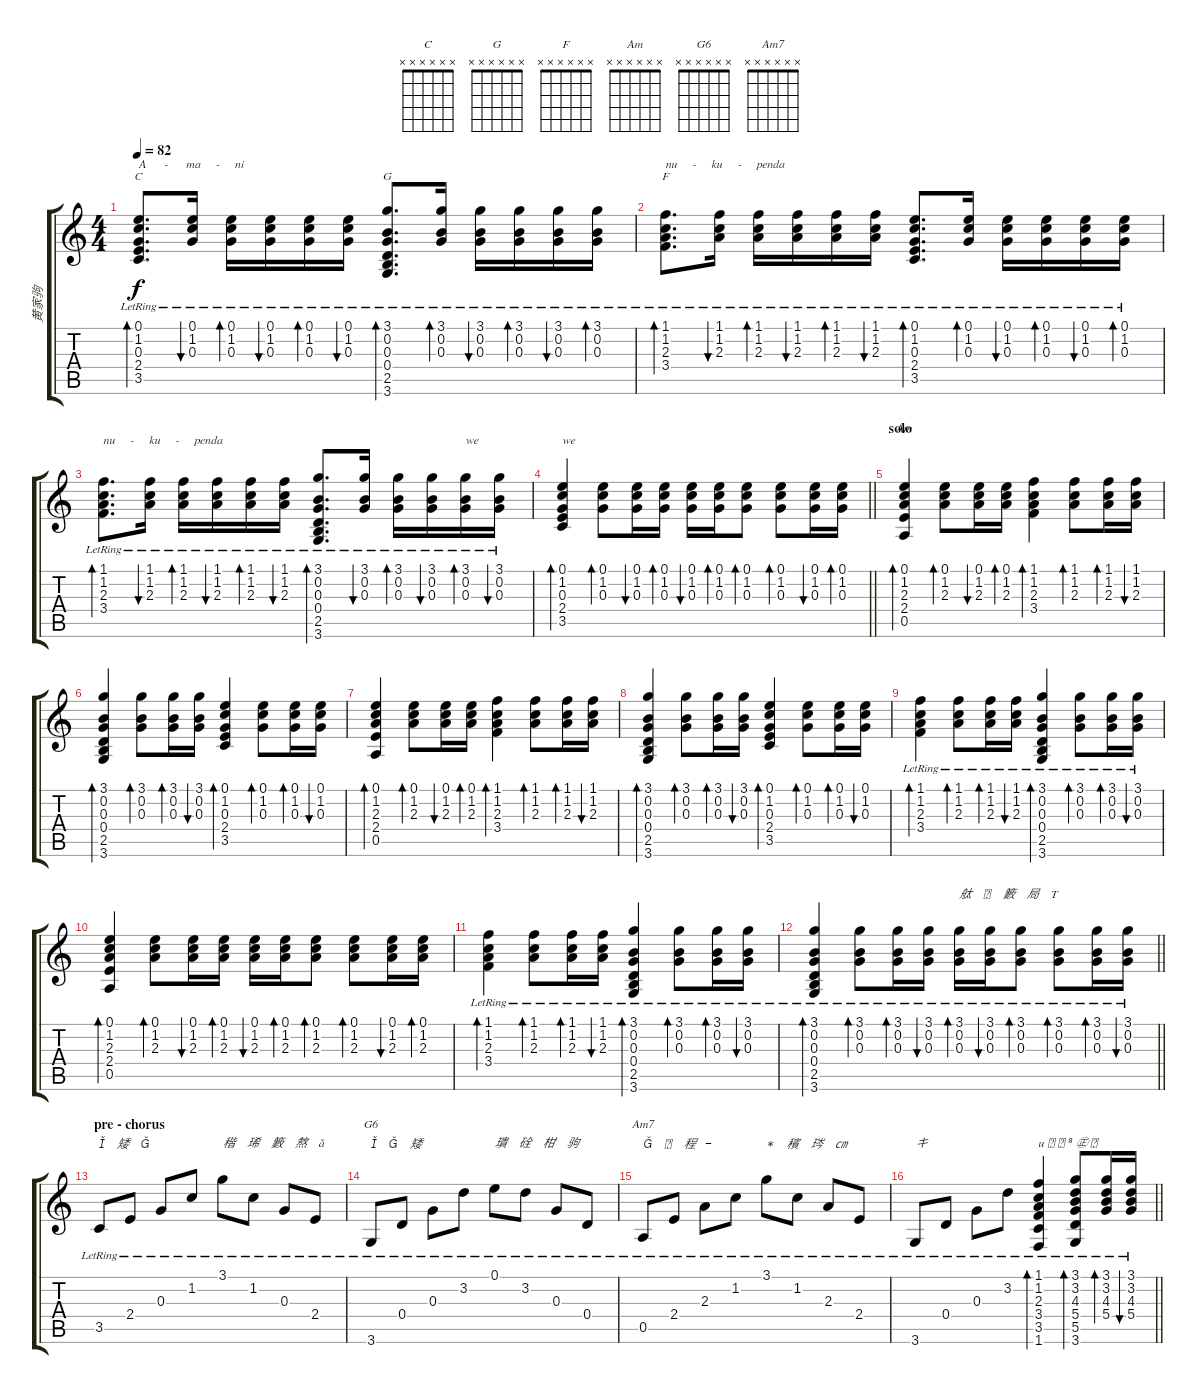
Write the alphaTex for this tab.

\track ("黄家驹" "黄家驹") {instrument acousticguitarsteel}
\staff {score tabs}
\tuning (E4 B3 G3 D3 A2 E2) {hide}
\chord ("C" x x x x x x)
\chord ("G" x x x x x x)
\chord ("F" x x x x x x)
\chord ("Am" x x x x x x)
\chord ("G6" x x x x x x)
\chord ("Am7" x x x x x x)
\ts (4 4)
\tempo 82
\clef g2
\ks c
(0.1{lr} 1.2{lr} 0.3{lr} 2.4{lr} 3.5{lr}).8{d bd 60 ch "C" txt "A      -      ma     -     ni" dy f} (0.1{lr} 1.2{lr} 0.3{lr}).16{bu 60} (0.1{lr} 1.2{lr} 0.3{lr}).16{bd 60} (0.1{lr} 1.2{lr} 0.3{lr}).16{bu 60} (0.1{lr} 1.2{lr} 0.3{lr}).16{bd 60} (0.1{lr} 1.2{lr} 0.3{lr}).16{bu 60} (3.1{lr} 0.2{lr} 0.3{lr} 0.4{lr} 2.5{lr} 3.6{lr}).8{d bd 60 ch "G"} (3.1{lr} 0.2{lr} 0.3{lr}).16{bd 60} (3.1{lr} 0.2{lr} 0.3{lr}).16{bu 60} (3.1{lr} 0.2{lr} 0.3{lr}).16{bd 60} (3.1{lr} 0.2{lr} 0.3{lr}).16{bu 60} (3.1{lr} 0.2{lr} 0.3{lr}).16{bd 60} |
(1.1{lr} 1.2{lr} 2.3{lr} 3.4{lr}).8{d bd 60 ch "F" txt "nu     -     ku     -     penda"} (1.1{lr} 1.2{lr} 2.3{lr}).16{bu 60} (1.1{lr} 1.2{lr} 2.3{lr}).16{bd 60} (1.1{lr} 1.2{lr} 2.3{lr}).16{bu 60} (1.1{lr} 1.2{lr} 2.3{lr}).16{bd 60} (1.1{lr} 1.2{lr} 2.3{lr}).16{bu 60} (0.1{lr} 1.2{lr} 0.3{lr} 2.4{lr} 3.5{lr}).8{d bd 60} (0.1{lr} 1.2{lr} 0.3{lr}).16{bd 60} (0.1{lr} 1.2{lr} 0.3{lr}).16{bu 60} (0.1{lr} 1.2{lr} 0.3{lr}).16{bd 60} (0.1{lr} 1.2{lr} 0.3{lr}).16{bu 60} (0.1{lr} 1.2{lr} 0.3{lr}).16{bd 60} |
(1.1{lr} 1.2{lr} 2.3{lr} 3.4{lr}).8{d bd 60 txt "nu     -     ku     -     penda"} (1.1{lr} 1.2{lr} 2.3{lr}).16{bu 60} (1.1{lr} 1.2{lr} 2.3{lr}).16{bd 60} (1.1{lr} 1.2{lr} 2.3{lr}).16{bu 60} (1.1{lr} 1.2{lr} 2.3{lr}).16{bd 60} (1.1{lr} 1.2{lr} 2.3{lr}).16{bu 60} (3.1{lr} 0.2{lr} 0.3{lr} 0.4{lr} 2.5{lr} 3.6{lr}).8{d bd 60} (3.1{lr} 0.2{lr} 0.3{lr}).16{bu 60} (3.1{lr} 0.2{lr} 0.3{lr}).16{bd 60} (3.1{lr} 0.2{lr} 0.3{lr}).16{bu 60} (3.1{lr} 0.2{lr} 0.3{lr}).16{bd 60 txt "we"} (3.1{lr} 0.2{lr} 0.3{lr}).16{bu 60} |
\barLineRight lightlight
(0.1 1.2 0.3 2.4 3.5).4{bd 60 txt "we"} (0.1 1.2 0.3).8{bd 60} (0.1 1.2 0.3).16{bu 60} (0.1 1.2 0.3).16{bd 60} (0.1 1.2 0.3).16{bu 60} (0.1 1.2 0.3).16{bd 60} (0.1 1.2 0.3).8{bd 60} (0.1 1.2 0.3).8{bd 60} (0.1 1.2 0.3).16{bu 60} (0.1 1.2 0.3).16{bd 60} |
\section ("" "solo")
(0.1 1.2 2.3 2.4 0.5).4{bd 60 ch "Am"} (0.1 1.2 2.3).8{bd 60} (0.1 1.2 2.3).16{bu 60} (0.1 1.2 2.3).16{bd 60} (1.1 1.2 2.3 3.4).4{bd 60} (1.1 1.2 2.3).8{bd 60} (1.1 1.2 2.3).16{bd 60} (1.1 1.2 2.3).16{bu 60} |
(3.1 0.2 0.3 0.4 2.5 3.6).4{bd 60} (3.1 0.2 0.3).8{bd 60} (3.1 0.2 0.3).16{bd 60} (3.1 0.2 0.3).16{bu 60} (0.1 1.2 0.3 2.4 3.5).4{bd 60} (0.1 1.2 0.3).8{bd 60} (0.1 1.2 0.3).16{bd 60} (0.1 1.2 0.3).16{bu 60} |
(0.1 1.2 2.3 2.4 0.5).4{bd 60} (0.1 1.2 2.3).8{bd 60} (0.1 1.2 2.3).16{bu 60} (0.1 1.2 2.3).16{bd 60} (1.1 1.2 2.3 3.4).4{bd 60} (1.1 1.2 2.3).8{bd 60} (1.1 1.2 2.3).16{bd 60} (1.1 1.2 2.3).16{bu 60} |
(3.1 0.2 0.3 0.4 2.5 3.6).4{bd 60} (3.1 0.2 0.3).8{bd 60} (3.1 0.2 0.3).16{bd 60} (3.1 0.2 0.3).16{bu 60} (0.1 1.2 0.3 2.4 3.5).4{bd 60} (0.1 1.2 0.3).8{bd 60} (0.1 1.2 0.3).16{bd 60} (0.1 1.2 0.3).16{bu 60} |
(1.1{lr} 1.2{lr} 2.3{lr} 3.4{lr}).4{bd 60} (1.1{lr} 1.2{lr} 2.3{lr}).8{bd 60} (1.1{lr} 1.2{lr} 2.3{lr}).16{bd 60} (1.1{lr} 1.2{lr} 2.3{lr}).16{bu 60} (3.1{lr} 0.2{lr} 0.3{lr} 0.4{lr} 2.5{lr} 3.6{lr}).4{bd 60} (3.1{lr} 0.2{lr} 0.3{lr}).8{bd 60} (3.1{lr} 0.2{lr} 0.3{lr}).16{bd 60} (3.1{lr} 0.2{lr} 0.3{lr}).16{bu 60} |
(0.1 1.2 2.3 2.4 0.5).4{bd 60} (0.1 1.2 2.3).8{bd 60} (0.1 1.2 2.3).16{bu 60} (0.1 1.2 2.3).16{bd 60} (0.1 1.2 2.3).16{bu 60} (0.1 1.2 2.3).16{bd 60} (0.1 1.2 2.3).8{bd 60} (0.1 1.2 2.3).8{bd 60} (0.1 1.2 2.3).16{bu 60} (0.1 1.2 2.3).16{bd 60} |
(1.1{lr} 1.2{lr} 2.3{lr} 3.4{lr}).4{bd 60} (1.1{lr} 1.2{lr} 2.3{lr}).8{bd 60} (1.1{lr} 1.2{lr} 2.3{lr}).16{bd 60} (1.1{lr} 1.2{lr} 2.3{lr}).16{bu 60} (3.1{lr} 0.2{lr} 0.3{lr} 0.4{lr} 2.5{lr} 3.6{lr}).4{bd 60} (3.1{lr} 0.2{lr} 0.3{lr}).8{bd 60} (3.1{lr} 0.2{lr} 0.3{lr}).16{bd 60} (3.1{lr} 0.2{lr} 0.3{lr}).16{bu 60} |
\barLineRight lightlight
(3.1{lr} 0.2{lr} 0.3{lr} 0.4{lr} 2.5{lr} 3.6{lr}).4{bd 60} (3.1{lr} 0.2{lr} 0.3{lr}).8{bd 60} (3.1{lr} 0.2{lr} 0.3{lr}).16{bd 60} (3.1{lr} 0.2{lr} 0.3{lr}).16{bu 60} (3.1{lr} 0.2{lr} 0.3{lr}).16{bd 60 txt "舦        籔    局    Τ"} (3.1{lr} 0.2{lr} 0.3{lr}).16{bu 60} (3.1{lr} 0.2{lr} 0.3{lr}).8{bd 60} (3.1{lr} 0.2{lr} 0.3{lr}).8{bd 60} (3.1{lr} 0.2{lr} 0.3{lr}).16{bd 60} (3.1{lr} 0.2{lr} 0.3{lr}).16{bu 60} |
\section ("" "pre - chorus")
3.5{lr}.8{txt "    矮    "} 2.4{lr}.8 0.3{lr}.8 1.2{lr}.8 3.1{lr}.8{txt "稭    琋    籔    熬    ǎ"} 1.2{lr}.8 0.3{lr}.8 2.4{lr}.8 |
3.6{lr}.8{ch "G6" txt "        矮"} 0.4{lr}.8 0.3{lr}.8 3.2{lr}.8 0.1{lr}.8{txt "璝    硂    柑    驹"} 3.2{lr}.8 0.3{lr}.8 0.4{lr}.8 |
0.5{lr}.8{ch "Am7" txt "        程   "} 2.4{lr}.8 2.3{lr}.8 1.2{lr}.8 3.1{lr}.8{txt "    穦    琌    ㎝"} 1.2{lr}.8 2.3{lr}.8 2.4{lr}.8 |
\barLineRight lightlight
3.6{lr}.8{txt "キ"} 0.4{lr}.8 0.3{lr}.8 3.2{lr}.8 (1.1{lr} 1.2{lr} 2.3{lr} 3.4{lr} 3.5{lr} 1.6{lr}).4{bd 60 txt "и    ㊣ "} (3.1{lr} 3.2{lr} 4.3{lr} 5.4{lr} 5.5{lr} 3.6{lr}).8{bd 60} (3.1{lr} 3.2{lr} 4.3{lr} 5.4{lr}).16{bd 60} (3.1{lr} 3.2{lr} 4.3{lr} 5.4{lr}).16{bu 60}
